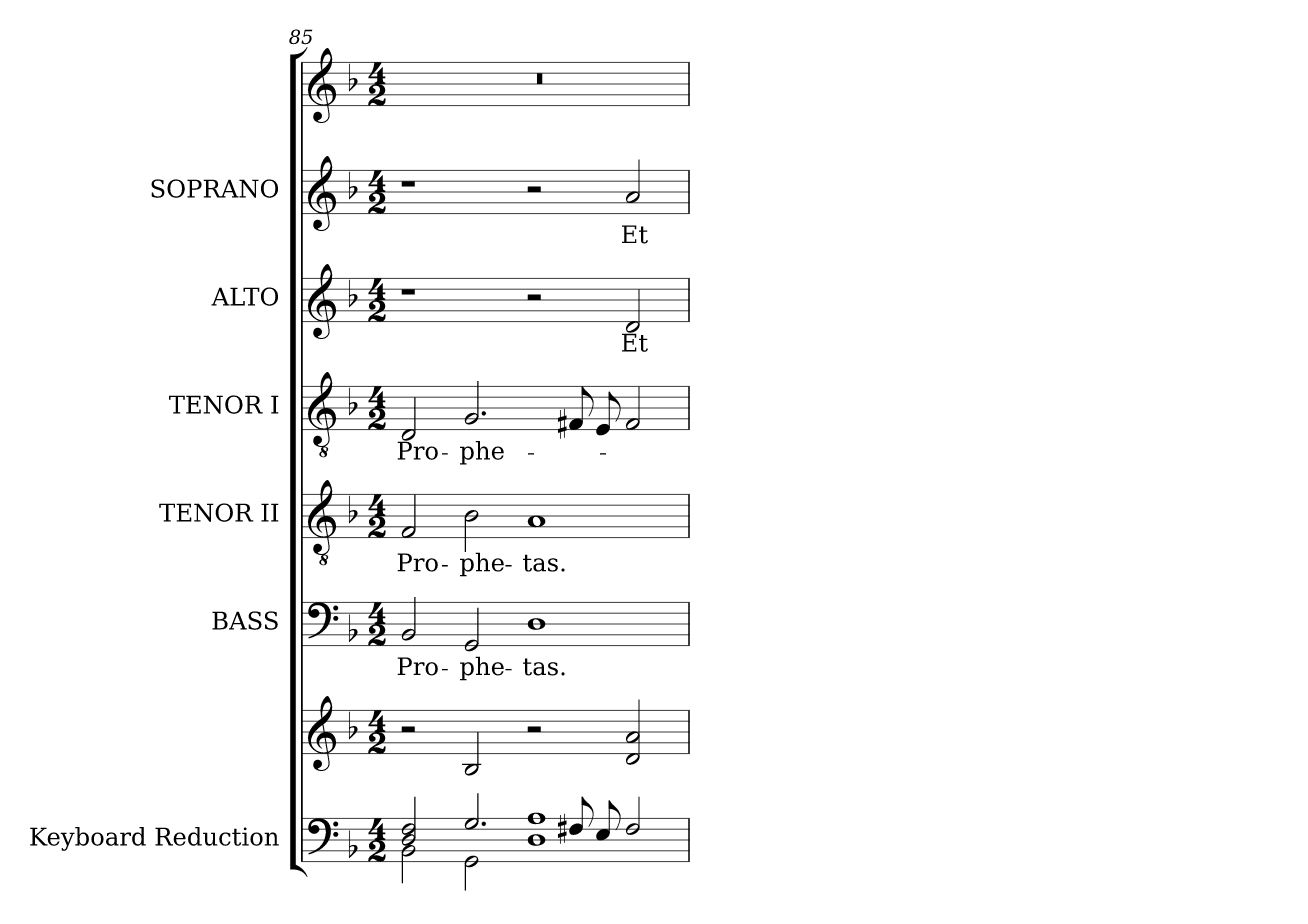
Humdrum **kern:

**kern	**kern	**kern	**text	**kern	**text	**kern	**text	**kern	**text	**kern	**text	**kern
*part7	*part7	*part6	*part6	*part5	*part5	*part4	*part4	*part3	*part3	*part2	*part2	*part1
*staff8	*staff7	*staff6	*staff6	*staff5	*staff5	*staff4	*staff4	*staff3	*staff3	*staff2	*staff2	*staff1
*I"Keyboard Reduction	*	*I"BASS	*	*I"TENOR II	*	*I"TENOR I	*	*I"ALTO	*	*I"SOPRANO	*	*
*I'Reduc.	*	*I'B.	*	*I'T. II	*	*I'T. I	*	*I'A.	*	*I'S.	*	*
*clefF4	*clefG2	*clefF4	*	*clefGv2	*	*clefGv2	*	*clefG2	*	*clefG2	*	*clefG2
*	*	*	*	*ITrd7c12	*	*ITrd7c12	*	*	*	*	*	*
*k[b-]	*k[b-]	*k[b-]	*	*k[b-]	*	*k[b-]	*	*k[b-]	*	*k[b-]	*	*k[b-]
*F:	*F:	*F:	*	*F:	*	*F:	*	*F:	*	*F:	*	*F:
*M4/2	*M4/2	*M4/2	*	*M4/2	*	*M4/2	*	*M4/2	*	*M4/2	*	*M4/2
=85	=85	=85	=85	=85	=85	=85	=85	=85	=85	=85	=85	=85
*^	*	*	*	*	*	*	*	*	*	*	*	*
!	!	!	!	!LO:LY:b:color=#000000	!	!	!	!	!	!	!	!	!
!	!	!	!	!	!	!LO:LY:b:color=#000000	!	!	!	!	!	!	!
!	!	!	!	!	!	!	!	!LO:LY:b:color=#000000	!	!	!	!	!LO:N:vis=1
2Di/ 2Fi	2BB-i\	2r	2BB-i/	Pro-	2FFi/	Pro-	2DDi/	Pro-	1r	.	1r	.	0r
!	!	!	!	!LO:LY:b:color=#000000	!	!	!	!	!	!	!	!	!
!	!	!	!	!	!	!LO:LY:b:color=#000000	!	!	!	!	!	!	!
!	!	!	!	!	!	!	!	!LO:LY:b:color=#000000	!	!	!	!	!
2.Gi/	2GGi\	2B-i/	2GGi/	-phe-	2BB-i\	-phe-	2.GGi/	-phe-	.	.	.	.	.
!	!	!	!	!LO:LY:b:color=#000000	!	!	!	!	!	!	!	!	!
!	!	!	!	!	!	!LO:LY:b:color=#000000	!	!	!	!	!	!	!
.	1Di 1Ai	2r	1Di	-tas.	1AAi	-tas.	.	.	2r	.	2r	.	.
8F#Xi/	.	.	.	.	.	.	8FF#Xi/	.	.	.	.	.	.
8Ei/	.	.	.	.	.	.	8EEi/	.	.	.	.	.	.
!	!	!	!	!	!	!	!	!	!	!LO:LY:b:color=#000000	!	!	!
!	!	!	!	!	!	!	!	!	!	!	!	!LO:LY:b:color=#000000	!
2F#i/	.	2di/ 2ai	.	.	.	.	2FF#i/	.	2di/	Et	2ai/	Et	.
*v	*v	*	*	*	*	*	*	*	*	*	*	*	*
=	=	=	=	=	=	=	=	=	=	=	=	=
*-	*-	*-	*-	*-	*-	*-	*-	*-	*-	*-	*-	*-
